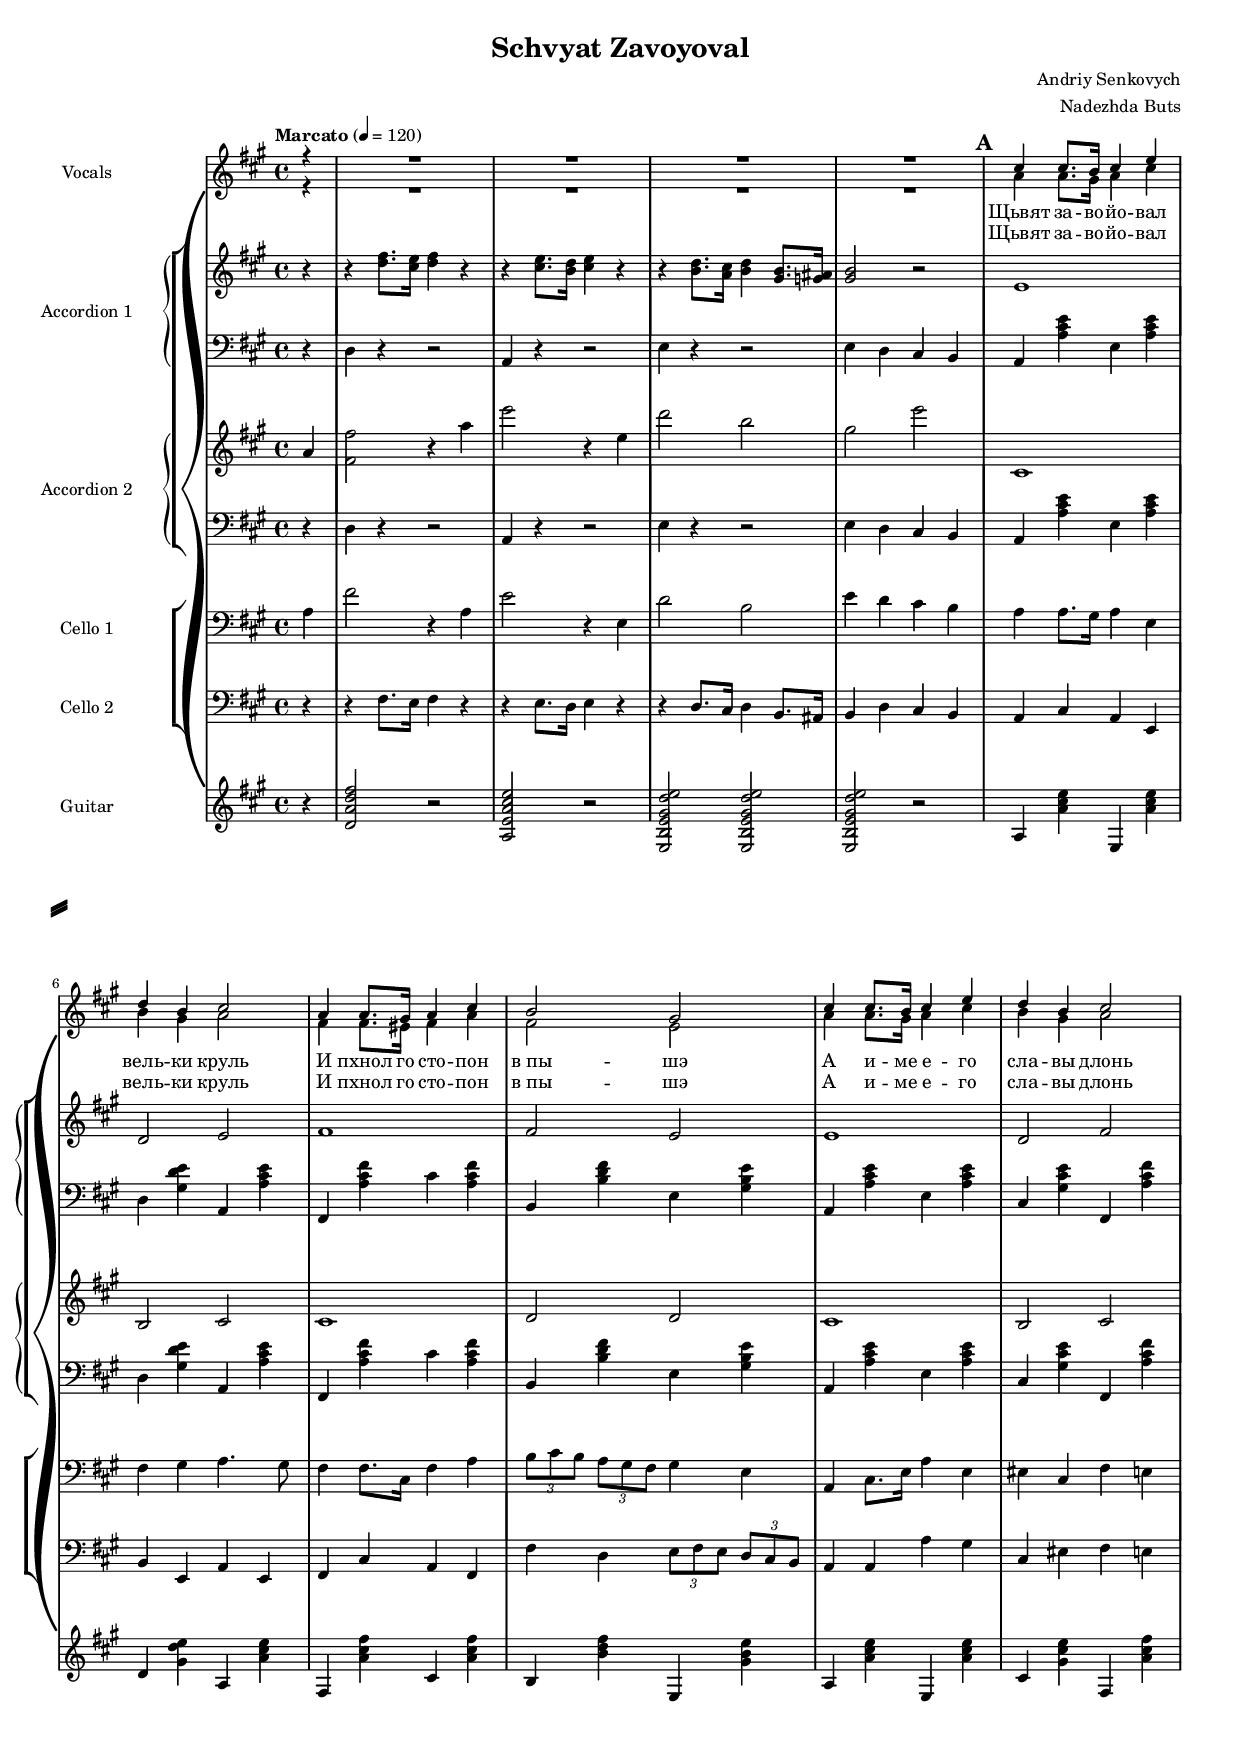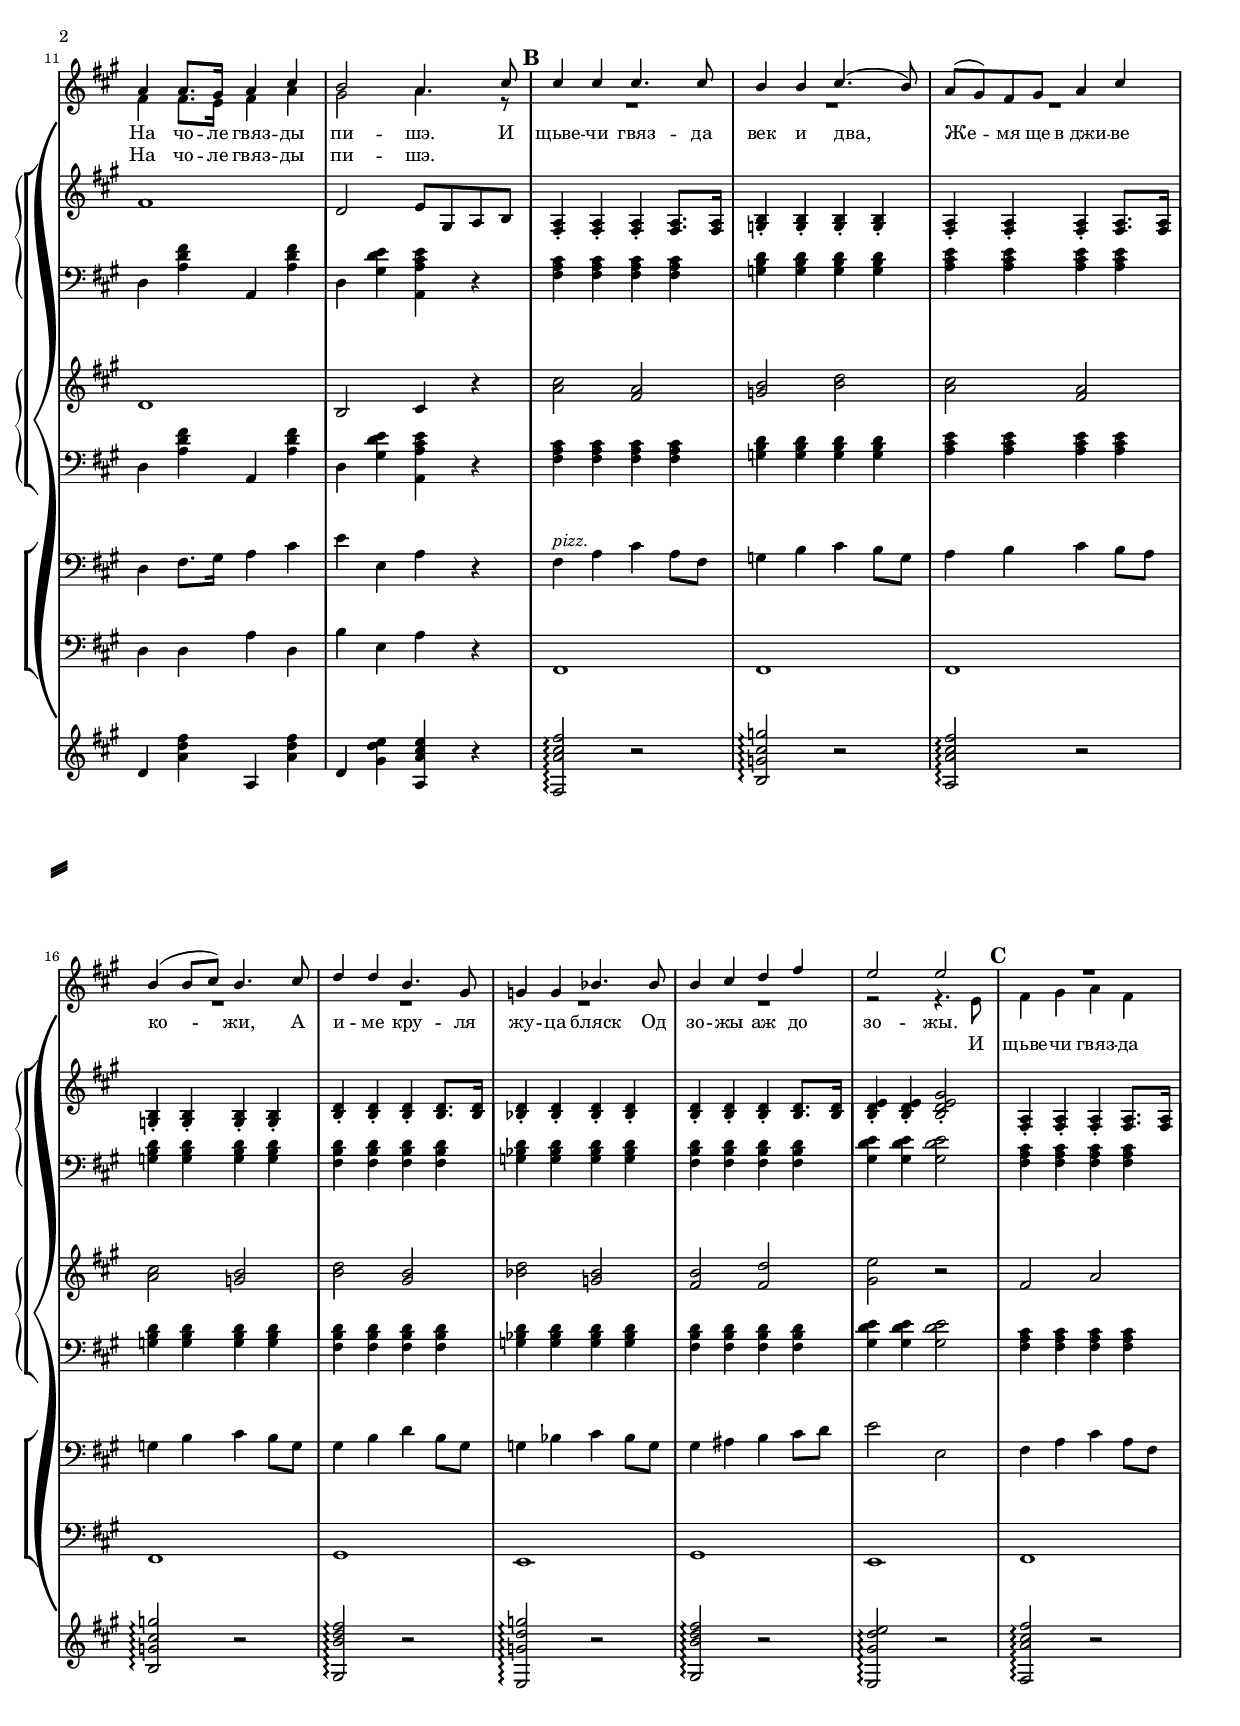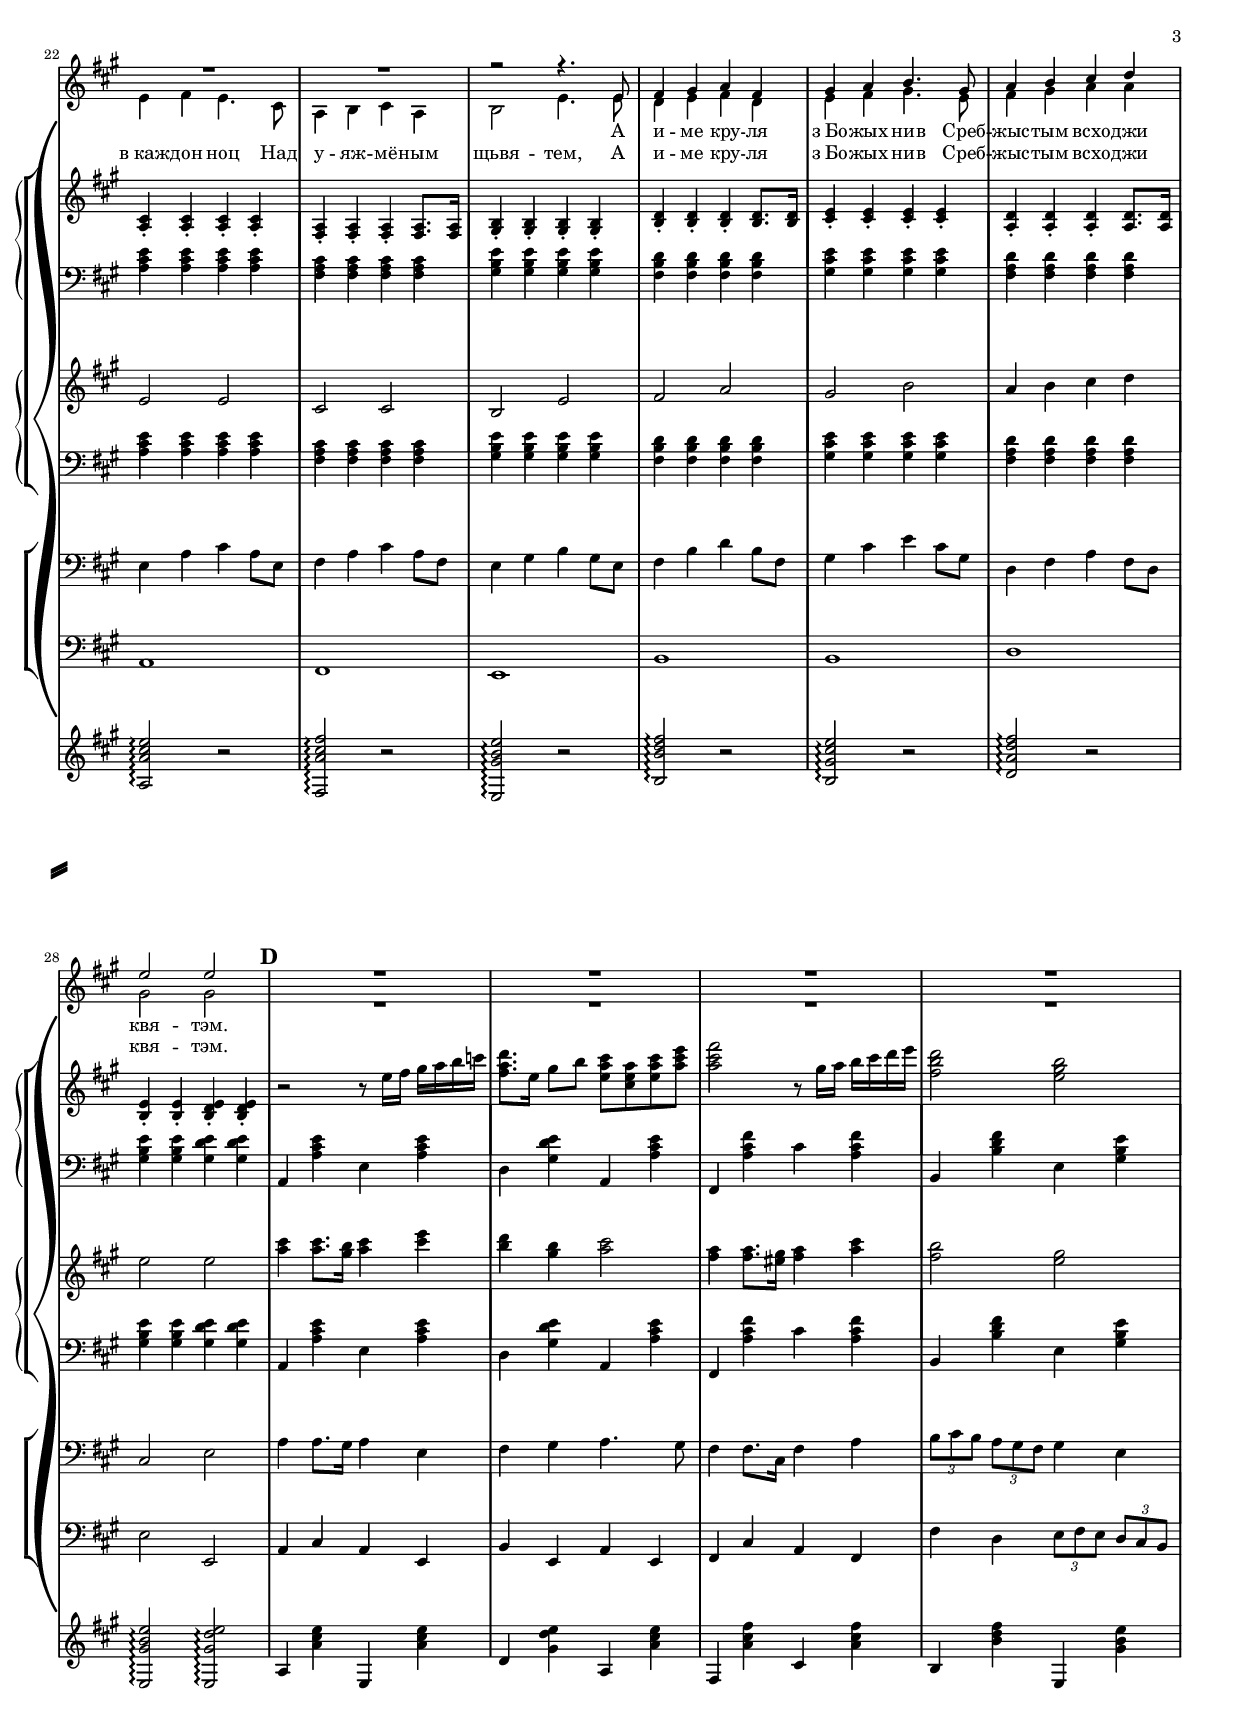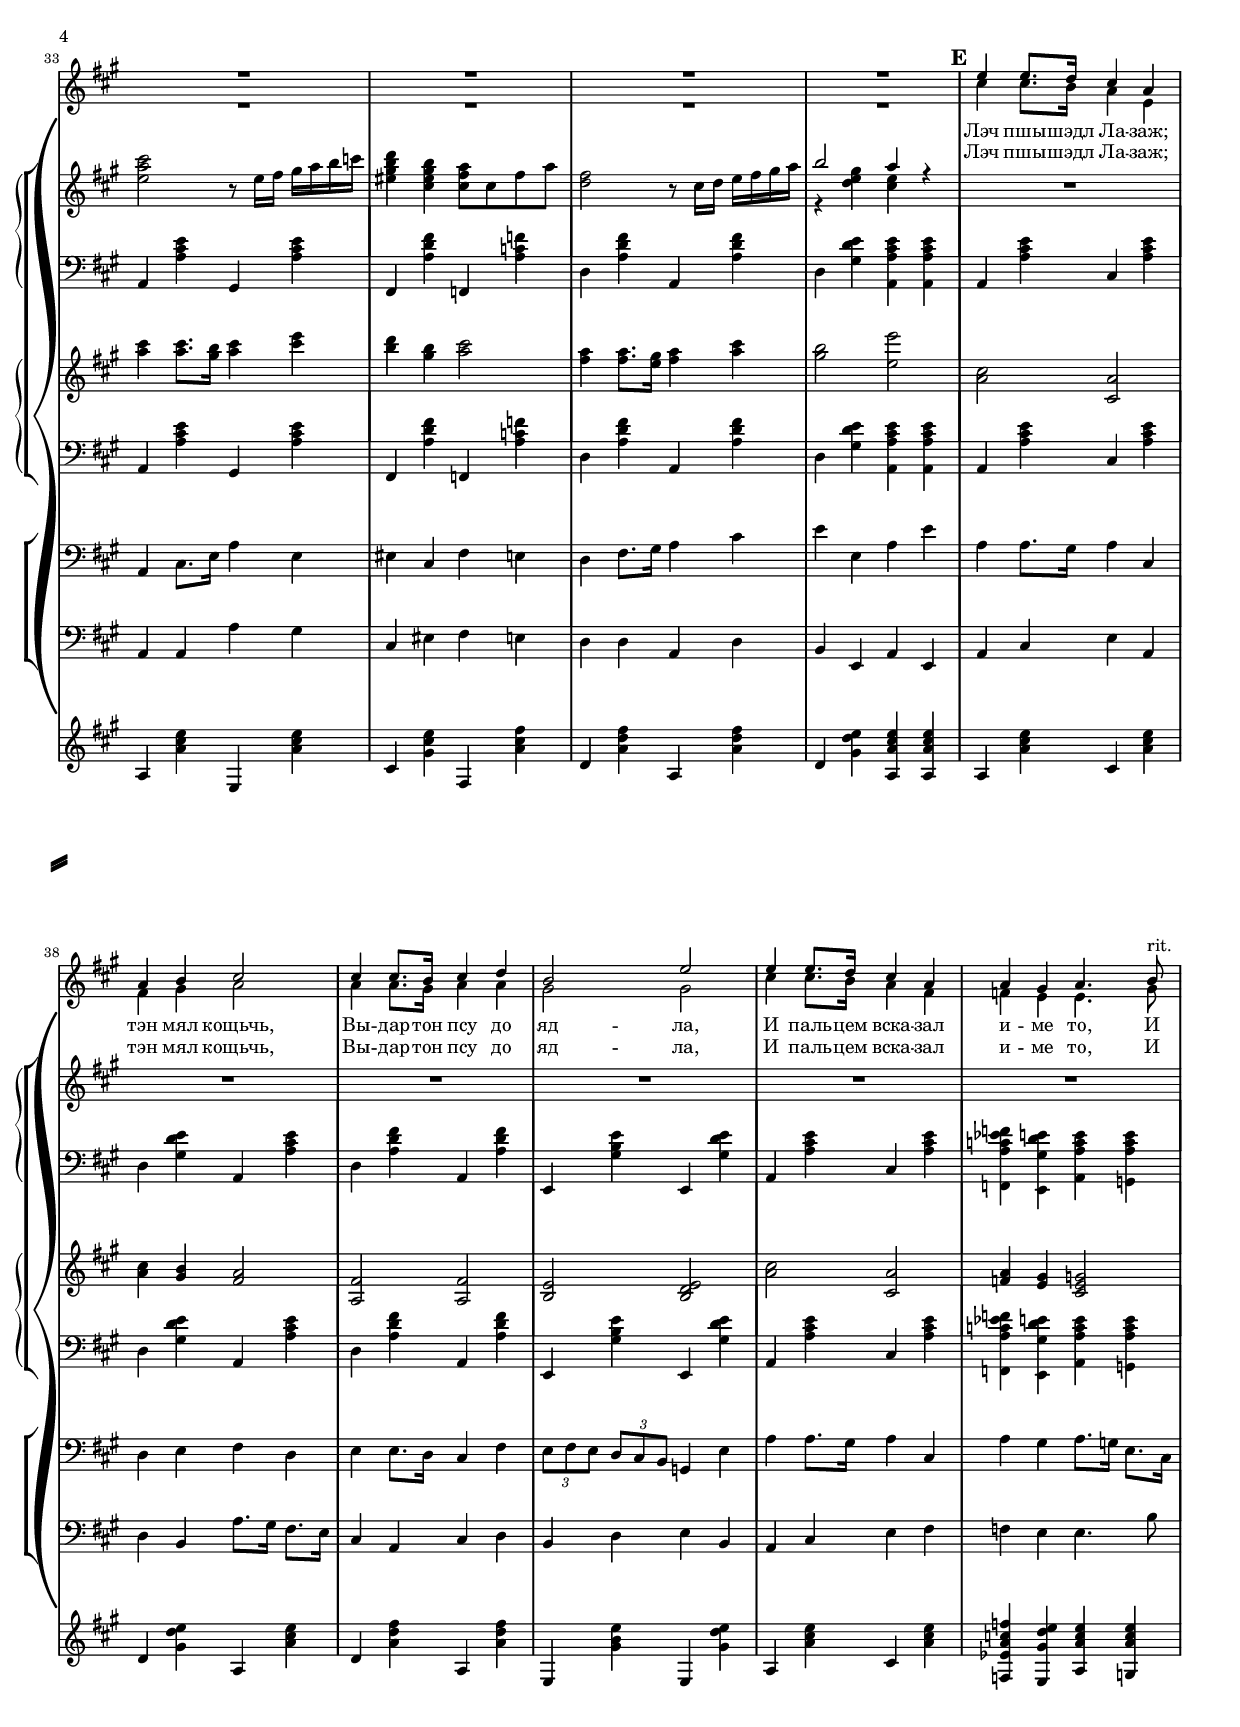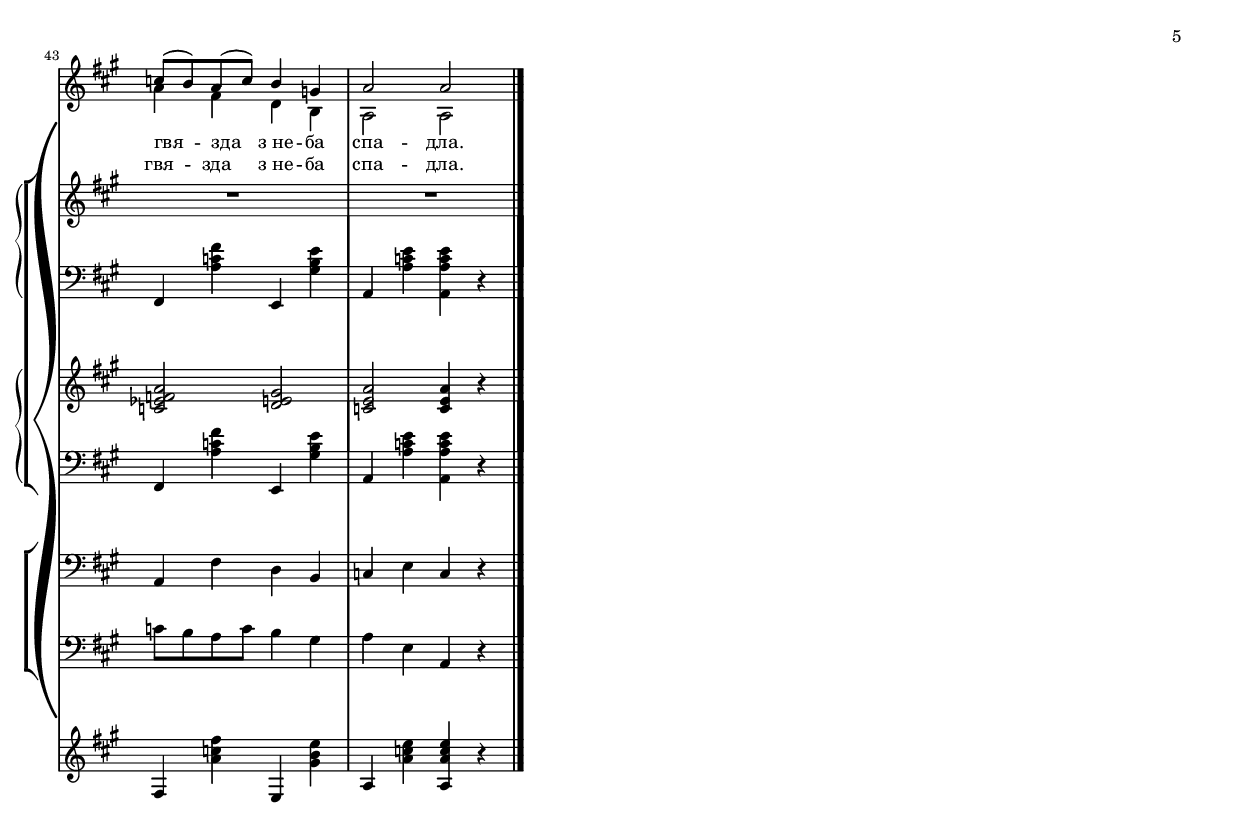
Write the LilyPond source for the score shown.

\include "src/header.ly"
#(set-global-staff-size 15)
\include "src/settings.ly"
voiceSoprano =  \relative c'' {
    
  \defaultTempo
  \defaultTime
  \defaultKey

  \partial 4 r4
  R1*4

  \tag #'part {\mark \default}

  cis4 cis8. h16 cis4 e4
  d4 h4 cis2
  a4 a8. gis16 a4 cis4
  h2 gis2

  
  cis4 cis8. h16 cis4 e4
  d4 h4 cis2
  a4 a8. gis16 a4 cis4
  h2 a4. cis8

  \tag #'part {\mark \default}

  cis4 cis4 cis4. cis8
  h4 h4 cis4.( h8)
  a8( gis) fis gis a4 cis4
  h4( h8  cis8) h4. cis8

  d4 d4 h4. gis8
  g4 g4 b4. b8
  h4 cis4 d4 fis4
  e2 e2

  \tag #'part {\mark \default}

  R1*3

  r2 r4. e,8
  fis4 gis a fis
  gis a h4. gis8
  a4 h cis d
  e2 e2

  \tag #'part {\mark \default}
  R1*8

  \tag #'part {\mark \default}

  e4 e8. d16 cis4 a4
  a4 h cis2
  cis4 cis8. h16 cis4 d4
  h2 e2

  e4 e8. d16 cis4 a4
  a4 gis4 a4. \tag #'score {h8} \tag #'part {h8^\markup{rit.}}
  c8( h) a( c) h4 g4
  a2 a2

  \bar "|."
} 

textSoprano = \lyricmode {
  Щьвят за -- во -- йо -- вал вель -- ки круль
  И пхнол го сто -- пон в_пы -- шэ
  А и -- ме е -- го сла -- вы длонь
  На чо -- ле гвяз -- ды пи -- шэ.

  И щьве -- чи гвяз -- да век и два,
  Же -- мя ще в_джи -- ве ко -- жи,
  А и -- ме кру -- ля жу -- ца бляск
  Од зо -- жы аж до зо -- жы. 

  А и -- ме кру -- ля з_Бо -- жых нив
  Среб -- жыс -- тым всхо -- джи  квя -- тэм.

  Лэч пшы -- шэдл Ла -- заж; тэн мял кощьчь,
  Вы -- дар -- тон псу до яд -- ла,
  И паль -- цем вска -- зал и -- ме то,
  И гвя -- зда  з_не -- ба спа -- дла.
}

voiceMezzoSoprano = \relative c'' {

  \defaultTempo
  \defaultTime
  \defaultKey

  \partial 4 r4

  R1*4

  \tag #'part {\mark \default}

  a4 a8. gis16 a4 cis4
  h4 gis4 a2
  fis4 fis8. eis16 fis4 a4
  fis2 e2

  a4 a8. gis16 a4 cis4
  h4 gis4 a2
  fis4 fis8. e16 fis4 a4
  gis2 a4. r8

  \tag #'part {\mark \default}

  R1*7
  r2 r4. e8

  \tag #'part {\mark \default}

  fis4 gis a fis
  e4 fis e4. cis8
  a4 h cis a
  h2 e4. e8

  d4 e fis d
  e4 fis gis4. e8
  fis4 gis a a
  gis2 gis2

  \tag #'part {\mark \default}

  R1*8

  \tag #'part {\mark \default}

  cis4 cis8. h16 a4 e4
  fis4 gis4 a2
  a4 a8. gis16 a4 a4
  gis2 gis2

  cis4 cis8. h16 a4 fis4
  f4 e4 e4. \tag #'score {gis8} \tag #'part {gis8^\markup{rit.}}
  a4 fis4 d4 h4
  a2 a2

  \bar "|."
} 

textMezzoSoprano = \lyricmode {
  Щьвят за -- во -- йо -- вал вель -- ки круль
  И пхнол го сто -- пон в_пы -- шэ
  А и -- ме е -- го сла -- вы длонь
  На чо -- ле гвяз -- ды пи -- шэ.

  И щьве -- чи гвяз -- да в_каж -- дон ноц
  Над у -- яж -- мё -- ным щьвя -- тем,
  А и -- ме кру -- ля з_Бо -- жых нив
  Среб -- жыс -- тым всхо -- джи  квя -- тэм.

  Лэч пшы -- шэдл Ла -- заж; тэн мял кощьчь,
  Вы -- дар -- тон псу до яд -- ла,
  И паль -- цем вска -- зал и -- ме то,
  И гвя -- зда з_не -- ба спа -- дла.
}

% "original" intro in C Major
introAccOne = \relative c'' {
  <g h>4 <g h>8. <fis a>16 <g h>4 <h d>4
  <a c>4 <fis a> <g h>2
  <e g>4 <e g>8. <g h>16 <fis a>4 <d fis>4
  <d g>2 <d f g>2
}

accordionOneSolo = \relative c'' {

  \defaultTempo
  \defaultTime
  \defaultKey

  \partial 4 r4
  r4 <d fis>8. <cis e>16 <d fis>4 r4
  r4 <cis e>8. <h d>16 <cis e>4 r4
  r4 <h d>8. <a cis>16 <h d>4 <gis h>8. <g ais>16
  <gis h>2 r2

  \tag #'part {\mark \default}

  e1
  d2 e2
  fis1
  fis2 e2

  e1
  d2 fis2
  fis1
  d2 e8 gis, a h

  \tag #'part {\mark \default}

  <fis a>4-. <fis a>-. <fis a>-. <fis a>8. <fis a>16
  <g h>4-. <g h>-. <g h>-. <g h>-.
  <fis a>4-. <fis a>-. <fis a>-. <fis a>8. <fis a>16
  <g h>4-. <g h>-. <g h>-. <g h>-.
  
  <h d>4-. <h d>-. <h d>-. <h d>8. <h d>16
  <b d>4-. <b d>-. <b d>-. <b d>-.
  <h d>4-. <h d>-. <h d>-. <h d>8. <h d>16
  <h d e>4-. <h d e>-. <h d e gis>2-.

  \tag #'part {\mark \default}

  <fis a>4-. <fis a>-. <fis a>-. <fis a>8. <fis a>16
  <a cis>4-. <a cis>-. <a cis>-. <a cis>-.
  <fis a>4-. <fis a>-. <fis a>-. <fis a>8. <fis a>16
  <gis h>4-. <gis h>-. <gis h>-. <gis h>-.
  <h d>4-. <h d>-. <h d>-. <h d>8. <h d>16
  <cis e>4-. <cis e>-. <cis e>-. <cis e>-.
  <a d>4-. <a d>-. <a d>-. <a d>8. <a d>16
  <h e>4-. <h e>-. <h d e>-. <h d e>-.

  \tag #'part {\mark \default}

  r2 r8 e'16 fis gis a h c
  <fis, a d>8. e16 gis8 h <e, a cis> <cis e a> <e a cis> <a cis e>
  <a cis fis>2 r8 gis16 a h cis d e
  <fis, h d>2 <e gis h>2

  <e a cis>2 r8 e16 fis gis a h c
  <eis, gis h d>4 <cis eis gis h>4 <cis fis a>8 cis fis a
  <d, fis>2 r8 cis16 d e fis gis a
  << {h2 a4 r4 } \\ {r4 <d, e gis>4 <cis e>} >>

  \tag #'part {\mark \default}

  R1*8

  \bar "|."
}

accordionOneBass = \relative c{

  \defaultTempo
  \defaultTime
  \defaultKey
  \clef bass

  \partial 4 r4

  d4 r4 r2
  a4 r4 r2
  e'4 r4 r2
  e4 d cis h

  \tag #'part {\mark \default}

  a4 <a'cis e>4 e4 <a cis e>4
  d,4 <gis d' e>4 a,4 <a' cis e>4
  fis,4 <a' cis fis>4 cis4 <a cis fis>4
  h,4 <h' d fis>4 e,4 <gis h e>4

  a,4 <a'cis e>4 e4 <a cis e>4
  cis,4 <gis' cis e>4 fis,4 <a' cis fis>4
  d,4 <a' d fis>4 a,4 <a' d fis>4
  d,4 <gis d' e>4 <a, a' cis e>4 r4

  \tag #'part {\mark \default}

  <fis' a cis>4 \repeat unfold 3 { <fis a cis>4 }
  \repeat unfold 4 { <g h d>4 }
  \repeat unfold 4 { <a cis e>4 }
  \repeat unfold 4 { <g h d>4 }

  \repeat unfold 4 { <fis h d>4 }
  \repeat unfold 4 { <g b d>4 }
  \repeat unfold 4 { <fis h d>4 }
  \repeat unfold 2 { <gis d' e>4 } <gis d' e>2

  \tag #'part {\mark \default}

  \repeat unfold 4 { <fis a cis>4 }
  \repeat unfold 4 { <a cis e>4 }
  \repeat unfold 4 { <fis a cis>4 }
  \repeat unfold 4 { <gis h e>4 }

  \repeat unfold 4 { <fis h d>4 }
  \repeat unfold 4 { <gis cis e>4 }
  \repeat unfold 4 { <fis a d>4 }
  \repeat unfold 2 { <gis h e>4 } \repeat unfold 2 { <gis d' e>4 }

  \tag #'part {\mark \default}

  a,4 <a'cis e>4 e4 <a cis e>4
  d,4 <gis d' e>4 a,4 <a' cis e>4
  fis,4 <a' cis fis>4 cis4 <a cis fis>4
  h,4 <h' d fis>4 e,4 <gis h e>4

  a,4 <a'cis e>4 gis,4 <a' cis e>4
  fis,4 <a' d fis>4 f,4 <a' c f>4
  d,4 <a' d fis>4 a,4 <a' d fis>4
  d,4 <gis d' e>4 <a, a' cis e>4 <a a' cis e>4

  \tag #'part {\mark \default}

  a4 <a'cis e>4 cis,4 <a' cis e>4
  d,4 <gis d' e>4 a,4 <a' cis e>4
  d,4 <a' d fis>4 a,4 <a' d fis>4
  e,4 <gis' h e>4 e,4 <gis' d' e>4

  a,4 <a'cis e>4 cis,4 <a' cis e>4
  <f, a' c es f>4 <e gis' d'e>4 <a a' c e>4 <g a' c e>4
  fis4 <a' c fis>4 e,4 <gis' h e>4
  a,4 <a' c e>4 <a, a' c e>4 r4

  \bar "|."
}

introAccTwo = \relative c'' {
  R1*4
}
accordionTwoSolo = \relative c'' {

  \defaultTempo
  \defaultTime
  \defaultKey

  \partial 4 a4
  <fis fis'>2 r4 a'4
  e'2 r4 e,4
  d'2 h2
  gis2 e'2

  \tag #'part { \mark \default }

  cis,,1
  h2 cis2
  cis1
  d2 d2

  cis1
  h2 cis2
  d1
  h2 cis4 r4

  \tag #'part { \mark \default }

  <a' cis>2 <fis a>2
  <g h>2 <h d>2
  <a cis>2 <fis a>2
  <a cis>2 <g h>2

  <h d>2 <gis h>2
  <b d>2 <g b>2
  <fis h>2 <fis d'>2
  <gis e'>2 r2

  \tag #'part { \mark \default }

  fis2 a 
  e2 e
  cis2 cis
  h2 e

  fis2 a
  gis h
  a4 h cis d
  e2 e2

  \tag #'part { \mark \default }

  <a cis>4 <a cis>8. <gis h>16 <a cis>4 <cis e>4
  <h d>4 <gis h>4 <a cis>2
  <fis a>4 <fis a>8. <eis gis>16 <fis a>4 <a cis>4
  <fis h>2 <e gis>2

  <a cis>4 <a cis>8. <gis h>16 <a cis>4 <cis e>4
  <h d>4 <gis h>4 <a cis>2
  <fis a>4 <fis a>8. <e gis>16 <fis a>4 <a cis>4
  <gis h>2 <e e'>2
  
  \tag #'part { \mark \default }

  <a, cis>2 <cis, a'>2
  <a' cis>4 <gis h> <fis a>2
  <a, fis'>2 <a fis'>2
  <h e>2 <h d e>2

  <a' cis>2 <cis, a'>2
  <f a>4 <e gis>4 <cis e g>2
  <c es f a>2 <d e gis>2
  <c e a>2 <c e a>4 r4
  
  \bar "|."
}

accordionTwoBass = \accordionOneBass

celloOne = \relative c' {

  \defaultTempo
  \defaultTime
  \defaultKey
  \clef bass

  %g4 g8. g16 g4 d8. d16
  %dis4 h4 e4 d4
  %c4 c8. g16 d'4 d8. d16
  %g4 g8. a16 \times 2/3 {g8 a g} \times 2/3 {f e d}

  \partial 4 a4
  fis'2 r4 a,4
  e'2 r4 e,4
  d'2 h2
  e4 d cis h

  \tag #'part { \mark \default }

  a4 a8. gis16 a4 e4
  fis4 gis4 a4. gis8
  fis4 fis8. cis16 fis4 a4
  \times 2/3 {h8 cis h} \times 2/3 {a gis fis} gis4 e4

  a,4 cis8. e16 a4 e4
  eis4 cis fis e
  d4 fis8. gis16 a4 cis4
  e4 e,4 a4 r4

  \tag #'part { \mark \default }

  fis4^\markup { \italic pizz. } a cis a8 fis
  g4 h cis h8 g
  a4 h cis h8 a
  g4 h cis h8 g

  gis4 h d h8 gis
  g4 b cis b8 g
  gis4 ais h cis8 d
  e2 e,2

  \tag #'part { \mark \default }

  fis4 a cis a8 fis
  e4 a cis a8 e
  fis4 a cis a8 fis
  e4 gis h gis8 e
  

  fis4 h d h8 fis
  gis4 cis e cis8 gis
  d4 fis a fis8 d
  cis2 e2

  \tag #'part { \mark \default }

  a4 a8. gis16 a4 e4
  fis4 gis4 a4. gis8
  fis4 fis8. cis16 fis4 a4
  \times 2/3 {h8 cis h} \times 2/3 {a gis fis} gis4 e4

  a,4 cis8. e16 a4 e4
  eis4 cis fis e
  d4 fis8. gis16 a4 cis4
  e4 e,4 a4 e'4

  \tag #'part { \mark \default }

  a,4 a8. gis16 a4 cis,4
  d4 e fis d
  e4 e8. d16 cis4 fis4
  \times 2/3 {e8 fis e} \times 2/3 {d cis h} g4 e'4

  a4 a8. gis16 a4 cis,4
  a'4 gis4 a8. g16 e8. cis16
  a4 fis'4 d h
  c e c r4

  \bar "|."
}

celloTwo = \relative c {

  \defaultTempo
  \defaultTime
  \defaultKey
  \clef bass

  \partial 4 r4

  r4 fis8. e16 fis4 r4
  r4 e8. d16 e4 r4
  r4 d8. cis16 d4 h8. ais16
  h4 d cis h

  \tag #'part {\mark \default}

  a4 cis a e
  h' e, a e
  fis cis' a fis
  fis' d \times 2/3 {e8 fis e} \times 2/3 {d cis h}

  a4 a a' gis
  cis,4 eis fis e
  d4 d a' d,
  h'4 e, a r4

  \tag #'part {\mark \default}

  fis,1
  fis1
  fis1
  fis1

  gis1
  e1
  gis1
  e1

  %<a c e>2\arpeggio^\markup { \italic pizz. } \mp r2
  %<b d e>2\arpeggio r2
  %<g c e>2\arpeggio r2
  %<b d e>2\arpeggio r2

  %<h d f>2\arpeggio r2
  %<b des f>2\arpeggio r2
  %<h d f>2\arpeggio r2
  %<h d g>2\arpeggio r2

  \tag #'part {\mark \default}

  fis1
  a1
  fis1
  e1


  h'1
  h1
  d1
  e2
  e,2

  \tag #'part {\mark \default}

  a4 cis a e
  h' e, a e
  fis cis' a fis
  fis' d \times 2/3 {e8 fis e} \times 2/3 {d cis h}

  a4 a a' gis
  cis,4 eis fis e
  d4 d a d
  h4 e, a e

  \tag #'part {\mark \default}

  a4 cis e a,
  d h a'8. gis16 fis8. e16
  cis4 a cis d
  h d e h

  a cis e fis
  f e e4. h'8
  c8 h a c h4 gis
  a4 e4 a,4 r4

  \bar "|."
}

guitar = \relative c' {

  \defaultTempo
  \defaultTime
  \defaultKey

  \partial 4 r4

  <d a' d fis>2 r2
  <a e' a cis e>2 r2
  <e h' e gis d' e>2 <e h' e gis d' e>2
  <e h' e gis d' e>2 r2

  \tag #'part {\mark \default}

  a4 <a' cis e> e, <a' cis e>
  d,4 <gis d' e> a, <a' cis e>
  fis,4 <a' cis fis> cis, <a' cis fis>
  h, <h' d fis> e,, <gis' h e>

  a,4 <a' cis e> e, <a' cis e>
  cis,4 <gis' cis e> fis, <a' cis fis>
  d,4 <a' d fis> a, <a' d fis>
  d,4 <gis d' e> <a, a' cis e> r4

  \tag #'part {\mark \default}

  <fis a' cis fis>2\arpeggio r2
  <h g' cis g'>2\arpeggio r2
  <a a' cis fis>2\arpeggio r2
  <h g' cis g'>2\arpeggio r2

  <gis h' d fis>2\arpeggio r2
  <e g' d' g>2\arpeggio r2
  <gis h' d fis>2\arpeggio r2
  <e gis' d' e>2\arpeggio r2

  \tag #'part {\mark \default}

  <fis a' cis fis>2\arpeggio r2
  <a a' cis e>2\arpeggio r2
  <fis a' cis fis>2\arpeggio r2
  <e gis' h e>2\arpeggio r2

  <h' h' d fis>2\arpeggio r2
  <h gis' cis e>2\arpeggio r2
  <d a' d fis>2\arpeggio r2
  <e, gis' h e>2\arpeggio <e gis' d' e>2\arpeggio

  \tag #'part {\mark \default}

  a4 <a' cis e> e, <a' cis e>
  d,4 <gis d' e> a, <a' cis e>
  fis,4 <a' cis fis> cis, <a' cis fis>
  h, <h' d fis> e,, <gis' h e>

  a,4 <a' cis e> e, <a' cis e>
  cis,4 <gis' cis e> fis, <a' cis fis>
  d,4 <a' d fis> a, <a' d fis>
  d,4 <gis d' e> <a, a' cis e> <a a' cis e>

  \tag #'part {\mark \default}

  a4 <a' cis e> cis, <a' cis e>
  d,4 <gis d' e> a, <a' cis e>
  d,4 <a' d fis> a, <a' d fis>
  e, <gis' h e> e, <gis' d' e>

  a,4 <a' cis e> cis, <a' cis e>
  <f, es' a c f> <e gis' d' e> <a a' c e> <g a' c e>
  fis <a' c fis> e, <gis' h e>
  a, <a' c e> <a, a' c e>4 r4

  \bar "|."
}


\score {
  \new Score {
    \set Score.markFormatter = #format-mark-box-numbers
    \new GrandStaff <<
      \new Staff <<
        %\set Staff.midiInstrument = "choir aahs"
        \set Staff.instrumentName = #"Vocals"
        \new Voice = "soprano" { 
          \voiceOne \removeWithTag #'score \voiceSoprano
        }
        \new Lyrics \lyricsto "soprano" \textSoprano

        \new Voice = "mezzosoprano" { 
         \voiceTwo \removeWithTag #'part \voiceMezzoSoprano 
        }
        \new Lyrics \lyricsto "mezzosoprano" \textMezzoSoprano
      >>
      \new StaffGroup <<
        \new PianoStaff <<
          \set PianoStaff.instrumentName = #"Accordion 1"
          \new Staff <<
            %\set Staff.midiInstrument = "accordion"
            \removeWithTag #'part \accordionOneSolo
          >>
          \new Staff <<
            \clef bass
            %\set Staff.midiInstrument = "accordion"
            \removeWithTag #'part \accordionOneBass
          >>
        >>
        \new PianoStaff <<
          \set PianoStaff.instrumentName = #"Accordion 2"
          \new Staff <<
            %\set Staff.midiInstrument = "accordion"
            \removeWithTag #'part \accordionTwoSolo
          >>
          \new Staff <<
            \clef bass
            %\set Staff.midiInstrument = "accordion"
            \removeWithTag #'part \accordionTwoBass
          >>
        >>
      >>

      \new StaffGroup <<
        \new Staff <<
          \set Staff.instrumentName = #"Cello 1"
          %\set Staff.midiInstrument = "cello"
          \clef bass
          \removeWithTag #'part \celloOne
        >>
        \new Staff <<
          \set Staff.instrumentName = #"Cello 2"
          %\set Staff.midiInstrument = "cello"
          \clef bass
          \removeWithTag #'part \celloTwo
        >>
      >>

      \new StaffGroup <<
        \new Staff <<
          \set Staff.instrumentName = #"Guitar"
          \set Staff.midiInstrument = "acoustic guitar (nylon)"
          \removeWithTag #'part \guitar
        >>
      >>
    >>
  }
  \layout {
    \include "src/layout.ly"
    \context {
      \Score \override SpacingSpanner #'base-shortest-duration = #(ly:make-moment 1 16)
    }
  }
  \midi{}
}
\paper {
  system-separator-markup = \slashSeparator
  indent = 25
}
